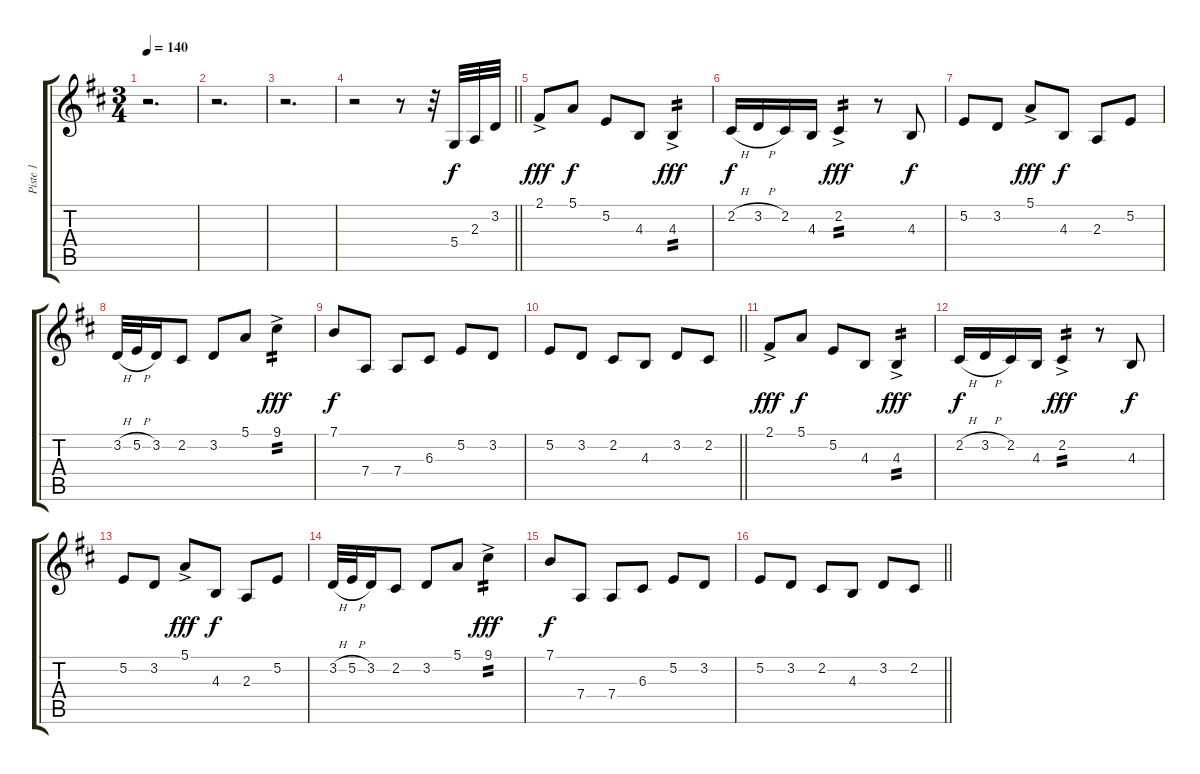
\track ("Piste 1 " "Piste 1 ") {instrument vibraphone}
\staff {score tabs}
\tuning (E4 B3 G3 D3 A2 E2) {hide}
\ts (3 4)
\tempo 140
\clef g2
\ks d
r.2{d dy f instrument vibraphone} |
r.2{d} |
r.2{d} |
\barLineRight lightlight
r.2 r.8 r.32{volume 12 balance 8 instrument vibraphone} 5.4.32 2.3.32 3.2.32 |
2.1{ac}.8{dy fff volume 12 balance 8 instrument vibraphone} 5.1.8{dy f} 5.2.8 4.3.8 4.3{ac}.4{tp 2 dy fff} |
2.2{h}.16{dy f} 3.2{h}.16 2.2.16 4.3.16 2.2{ac}.4{tp 2 dy fff} r.8 4.3.8{dy f} |
5.2.8 3.2.8 5.1{ac}.8{dy fff} 4.3.8{dy f} 2.3.8 5.2.8 |
3.2{h}.32 5.2{h}.32 3.2.16 2.2.8 3.2.8 5.1.8 9.1{ac}.4{tp 2 dy fff} |
7.1.8{dy f} 7.4.8 7.4.8 6.3.8 5.2.8 3.2.8 |
\barLineRight lightlight
5.2.8 3.2.8 2.2.8 4.3.8 3.2.8 2.2.8 |
2.1{ac}.8{dy fff volume 13 balance 8 instrument marimba} 5.1.8{dy f} 5.2.8 4.3.8 4.3{ac}.4{tp 2 dy fff} |
2.2{h}.16{dy f} 3.2{h}.16 2.2.16 4.3.16 2.2{ac}.4{tp 2 dy fff} r.8 4.3.8{dy f} |
5.2.8 3.2.8 5.1{ac}.8{dy fff} 4.3.8{dy f} 2.3.8 5.2.8 |
3.2{h}.32 5.2{h}.32 3.2.16 2.2.8 3.2.8 5.1.8 9.1{ac}.4{tp 2 dy fff} |
7.1.8{dy f} 7.4.8 7.4.8 6.3.8 5.2.8 3.2.8 |
\barLineRight lightlight
5.2.8 3.2.8 2.2.8 4.3.8 3.2.8 2.2.8
